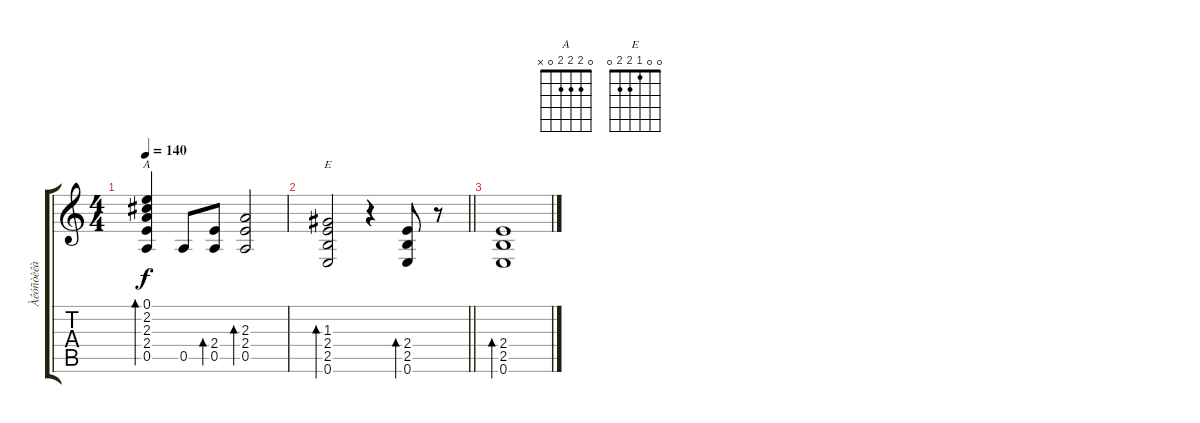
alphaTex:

\track ("Àêóñòèêà" "Àêóñòèêà") {instrument acousticguitarsteel}
\staff {score tabs}
\tuning (E4 B3 G3 D3 A2 E2) {hide}
\chord ("A" 0 2 2 2 0 x)
\chord ("E" 0 0 1 2 2 0)
\ts (4 4)
\tempo 140
\clef g2
\ks c
(0.1 2.2 2.3 2.4 0.5).4{bd 60 ch "A" dy f} 0.5.8 (2.4 0.5).8{bd 60} (2.3 2.4 0.5).2{bd 60} |
\barLineRight lightlight
(1.3 2.4 2.5 0.6).2{bd 60 ch "E"} r.4 (2.4 2.5 0.6).8{bd 60} r.8 |
(2.4 2.5 0.6).1{bd 120}
